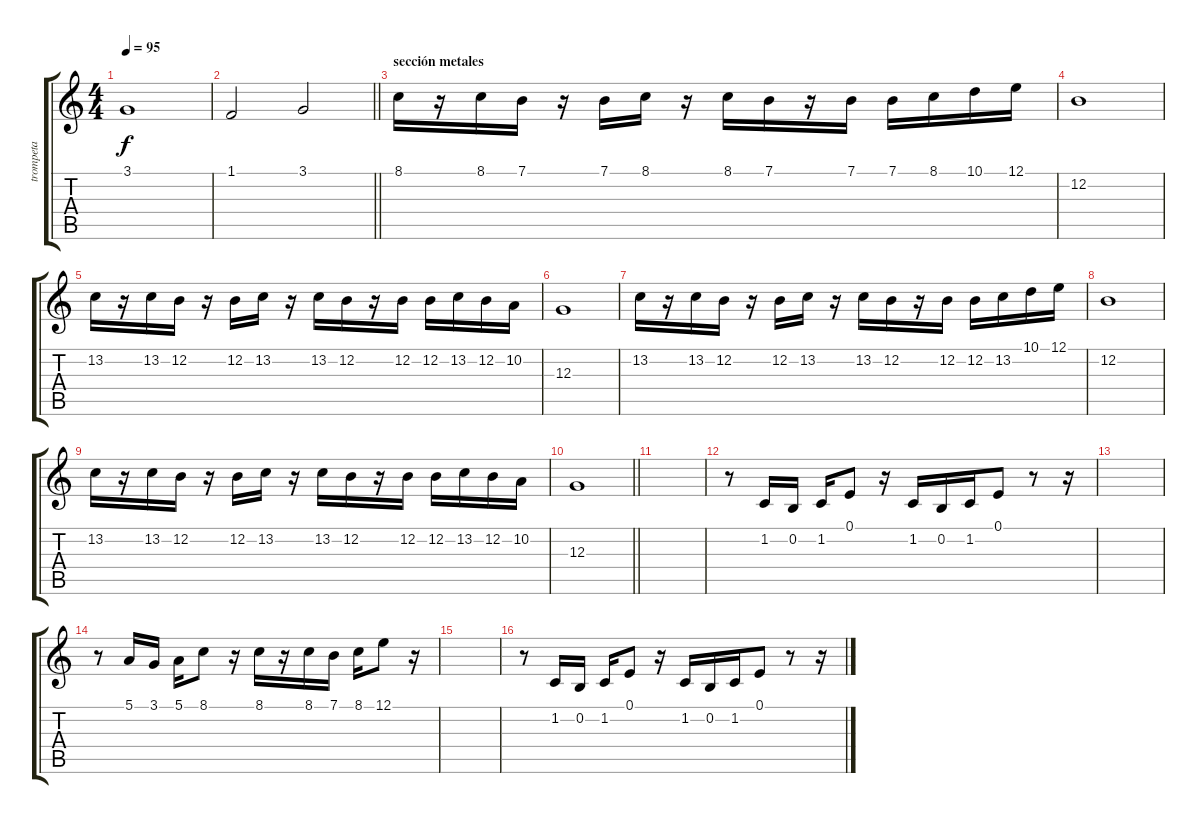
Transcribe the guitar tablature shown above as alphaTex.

\track ("trompeta" "trompeta") {instrument trumpet}
\staff {score tabs}
\tuning (E4 B3 G3 D3 A2 E2) {hide}
\ts (4 4)
\tempo 95
\clef g2
\ks c
3.1.1{dy f volume 6} |
\barLineRight lightlight
1.1.2{volume 15} 3.1.2 |
\section ("" "sección metales ")
8.1.16 r.16 8.1.16 7.1.16 r.16 7.1.16 8.1.16 r.16 8.1.16 7.1.16 r.16 7.1.16 7.1.16 8.1.16 10.1.16 12.1.16 |
12.2.1 |
13.2.16 r.16 13.2.16 12.2.16 r.16 12.2.16 13.2.16 r.16 13.2.16 12.2.16 r.16 12.2.16 12.2.16 13.2.16 12.2.16 10.2.16 |
12.3.1 |
13.2.16 r.16 13.2.16 12.2.16 r.16 12.2.16 13.2.16 r.16 13.2.16 12.2.16 r.16 12.2.16 12.2.16 13.2.16 10.1.16 12.1.16 |
12.2.1 |
13.2.16 r.16 13.2.16 12.2.16 r.16 12.2.16 13.2.16 r.16 13.2.16 12.2.16 r.16 12.2.16 12.2.16 13.2.16 12.2.16 10.2.16 |
\barLineRight lightlight
12.3.1 |
|
r.8 1.2.16 0.2.16 1.2.16 0.1.8 r.16 1.2.16 0.2.16 1.2.16 0.1.8 r.8 r.16 |
|
r.8 5.1.16 3.1.16 5.1.16 8.1.8 r.16 8.1.16 r.16 8.1.16 7.1.16 8.1.16 12.1.8 r.16 |
|
r.8 1.2.16 0.2.16 1.2.16 0.1.8 r.16 1.2.16 0.2.16 1.2.16 0.1.8 r.8 r.16
